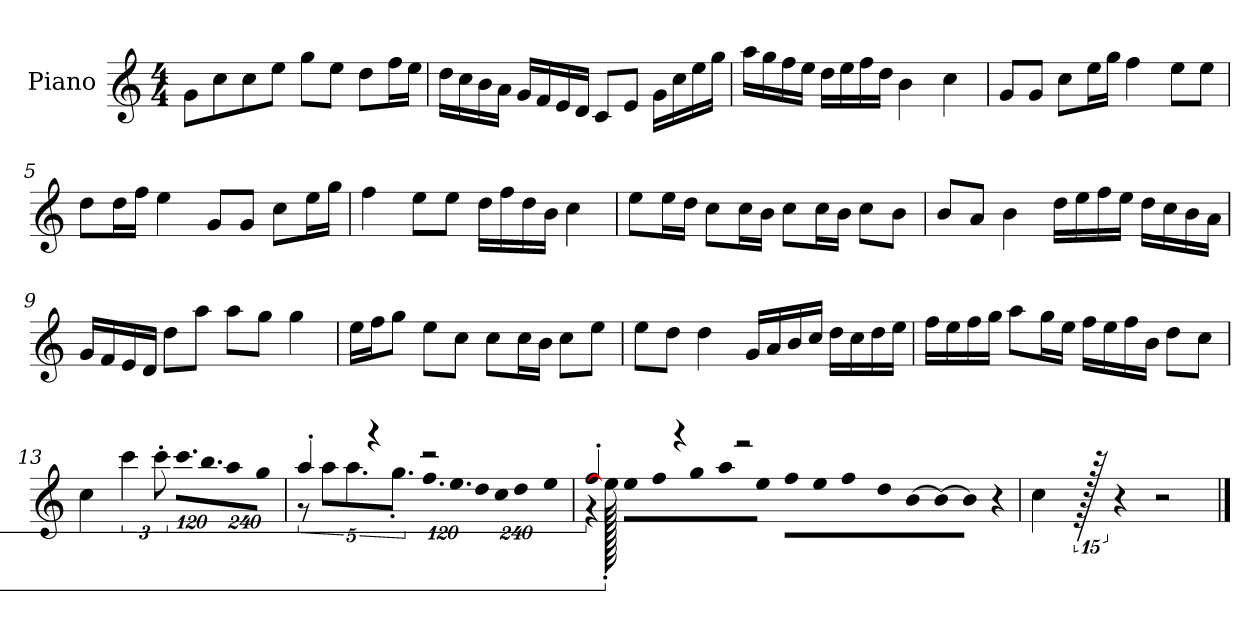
**kern
*part1
*staff1
*I"Piano
*I'P-no
*clefG2
*k[]
*M4/4
*MM90
=1
8g\L
8cc\
8cc\
8ee\J
8gg\L
8ee\J
8dd\L
16ff\L
16ee\JJ
=2
16dd\LL
16cc\
16b\
16a\JJ
16g/LL
16f/
16e/
16d/JJ
8c/L
8e/J
16g\LL
16cc\
16ee\
16gg\JJ
=3
16aa\LL
16gg\
16ff\
16ee\JJ
16dd\LL
16ee\
16ff\
16dd\JJ
4b\
4cc\
=4
8g/L
8g/J
8cc\L
16ee\L
16gg\JJ
4ff\
8ee\L
8ee\J
!!LO:LB:g=z
=5
8dd\L
16dd\L
16ff\JJ
4ee\
8g/L
8g/J
8cc\L
16ee\L
16gg\JJ
=6
4ff\
8ee\L
8ee\J
16dd\LL
16ff\
16dd\
16b\JJ
4cc\
=7
8ee\L
16ee\L
16dd\JJ
8cc\L
16cc\L
16b\JJ
8cc\L
16cc\L
16b\JJ
8cc\L
8b\J
=8
8b/L
8a/J
4b\
16dd\LL
16ee\
16ff\
16ee\JJ
16dd\LL
16cc\
16b\
16a\JJ
!!LO:LB:g=z
=9
16g/LL
16f/
16e/
16d/JJ
8dd\L
8aa\J
8aa\L
8gg\J
4gg\
=10
16ee\LL
16ff\J
8gg\J
8ee\L
8cc\J
8cc\L
16cc\L
16b\JJ
8cc\L
8ee\J
=11
8ee\L
8dd\J
4dd\
16g/LL
16a/
16b/
16cc/JJ
16dd\LL
16cc\
16dd\
16ee\JJ
=12
16ff\LL
16ee\
16ff\
16gg\JJ
8aa\L
16gg\L
16ee\JJ
16ff\LL
16ee\
16ff\
16b\JJ
8dd\L
8cc\J
!!LO:LB:g=z
=13
4cc\
6ccc\
12ccc'\
*Xbrackettup
!LO:N:vis=16.
960%103ccc\LL
!LO:N:vis=16.
960%103bb\J
!LO:N:vis=8
960%137aa\
!LO:N:vis=8
960%137gg\J
=14
*^
*	*brackettup
4aa'/	10r
.	10aa\L
.	10.aa\
4r	.
.	10.gg'\J
*	*Xbrackettup
!	!LO:N:vis=16.
2r	960%103ff\LL
!	!LO:N:vis=16.
.	960%103ee\
!	!LO:N:vis=16
.	1920%137dd\
!	!LO:N:vis=16
.	1920%137cc\
!	!LO:N:vis=32
.	640%23dd\K
.	[384%41ee\J
=15	=15
*	*brackettup
!	!LO:N:vis=32
4ff'/	640%23r
.	1920ee'\]
!	!LO:N:vis=16
.	1920%137ee\LL
!	!LO:N:vis=32
.	640%23ff\K
!	!LO:N:vis=16
.	1920%137gg\J
!	!LO:N:vis=8
.	960%137aa\
4r	.
!	!LO:N:vis=8
.	960%137ee\J
2r	.
!	!LO:N:vis=32
.	640%23ff\KLL
!	!LO:N:vis=16
.	1920%137ee\
!	!LO:N:vis=32
.	640%23ff\K
!	!LO:N:vis=16
.	1920%137dd\
!	!LO:N:vis=16
.	[1920%137b\J
!	!LO:N:vis=8
.	960%137b\_
!	!LO:N:vis=32
.	640%23b\Jkk]
.	480%17r
1920ryy	.
*v	*v
=16
4cc\
1920r
4r
2r
==
*-
